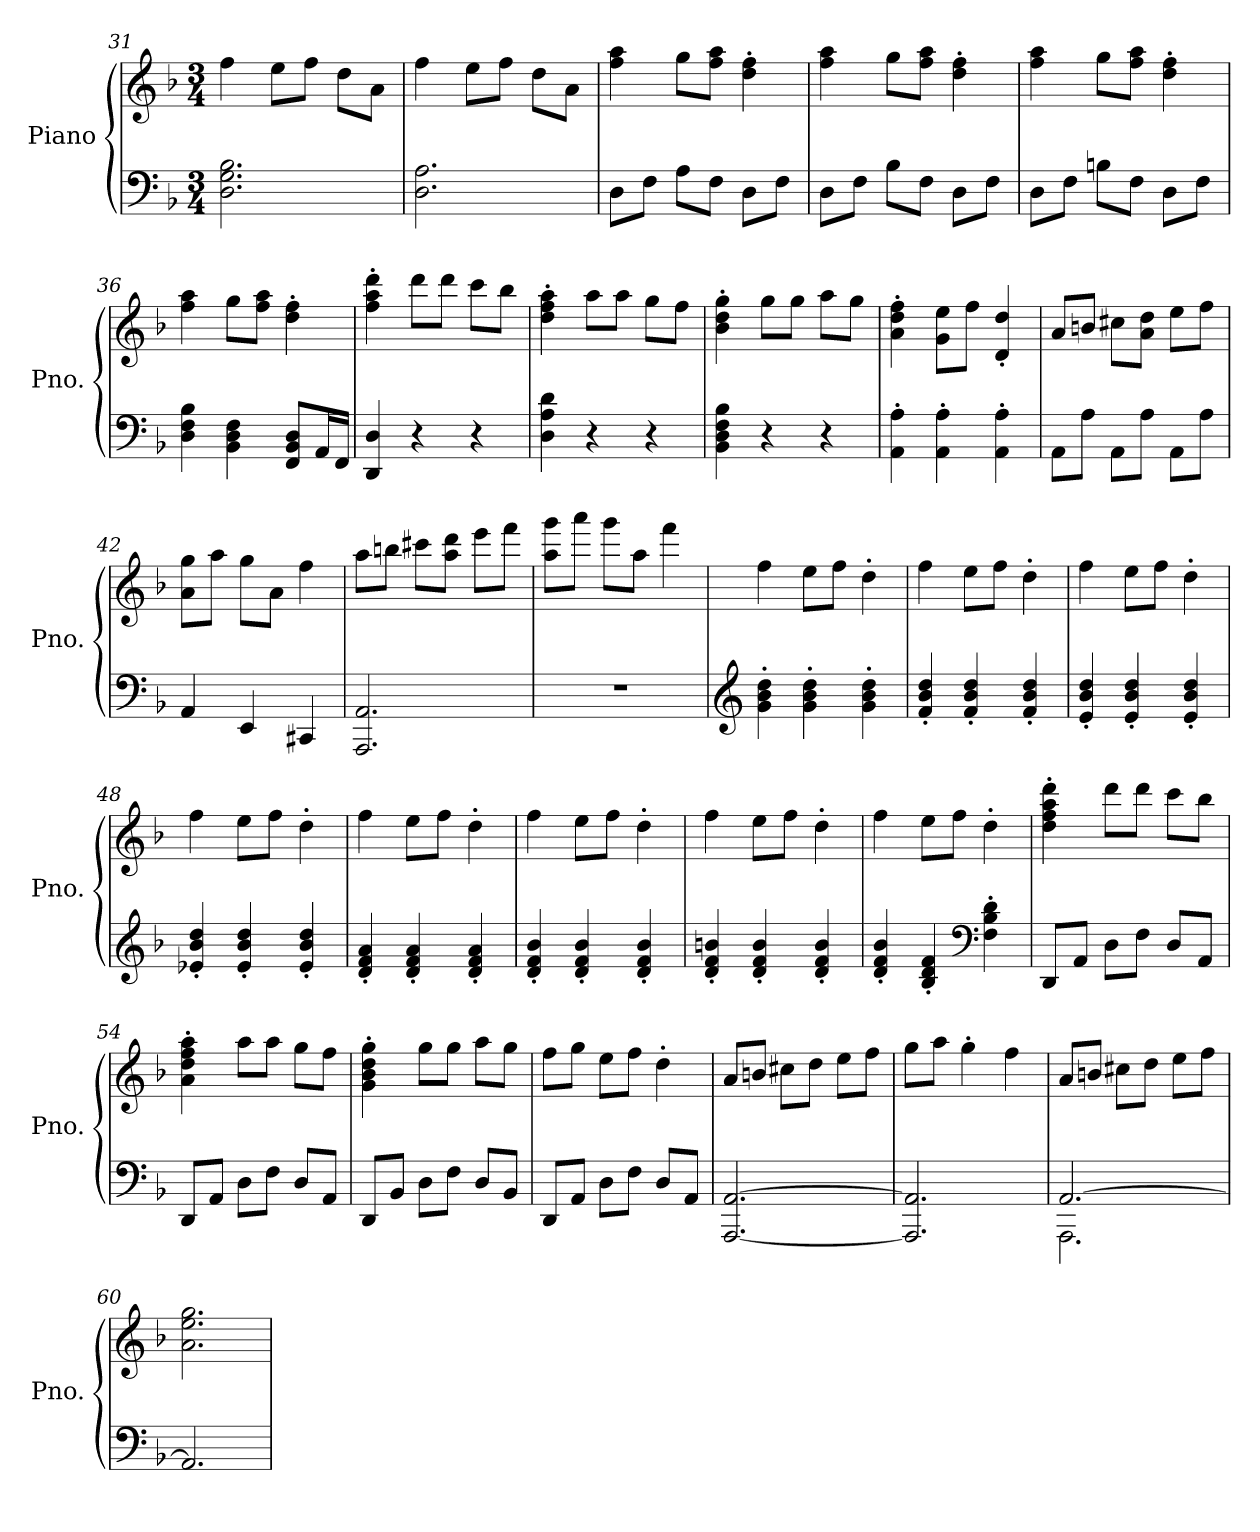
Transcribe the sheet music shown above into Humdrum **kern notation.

**kern	**kern
*part1	*part1
*staff2	*staff1
*I"Piano	*
*I'Pno.	*
*clefF4	*clefG2
*k[b-]	*k[b-]
*M3/4	*M3/4
=31	=31
2.D\ 2.G\ 2.B-\	4ff\
.	8ee\L
.	8ff\J
.	8dd\L
.	8a\J
=32	=32
2.D\ 2.A\	4ff\
.	8ee\L
.	8ff\J
.	8dd\L
.	8a\J
=33	=33
8D\L	4ff\ 4aa\
8F\J	.
8A\L	8gg\L
8F\J	8ff\ 8aa\J
8D\L	4dd\' 4ff\'
8F\J	.
!!LO:LB:g=z
=34	=34
8D\L	4ff\ 4aa\
8F\J	.
8B-\L	8gg\L
8F\J	8ff\ 8aa\J
8D\L	4dd\' 4ff\'
8F\J	.
=35	=35
8D\L	4ff\ 4aa\
8F\J	.
8Bn\L	8gg\L
8F\J	8ff\ 8aa\J
8D\L	4dd\' 4ff\'
8F\J	.
=36	=36
4D\ 4F\ 4B-\	4ff\ 4aa\
4BB-\ 4D\ 4F\	8gg\L
.	8ff\ 8aa\J
8FF/ 8BB-/ 8D/L	4dd\' 4ff\'
16AA/L	.
16FF/JJ	.
=37	=37
4DD/ 4D/	4ff\' 4aa\' 4ddd\'
4r	8ddd\L
.	8ddd\J
4r	8ccc\L
.	8bb-\J
=38	=38
4D\ 4A\ 4d\	4dd\' 4ff\' 4aa\'
4r	8aa\L
.	8aa\J
4r	8gg\L
.	8ff\J
=39	=39
4BB-\ 4D\ 4F\ 4B-\	4b-\' 4dd\' 4gg\'
4r	8gg\L
.	8gg\J
4r	8aa\L
.	8gg\J
!!LO:PB:g=z
=40	=40
4AA\' 4A\'	4a\' 4dd\' 4ff\'
4AA\' 4A\'	8g\ 8ee\L
.	8ff\J
4AA\' 4A\'	4d/' 4dd/'
=41	=41
8AA\L	8a/L
8A\J	8bn/J
8AA\L	8cc#X\L
8A\J	8a\ 8dd\J
8AA\L	8ee\L
8A\J	8ff\J
=42	=42
4AA/	8a\ 8gg\L
.	8aa\J
4EE/	8gg\L
.	8a\J
4CC#X/	4ff\
=43	=43
2.AAA/ 2.AA/	8aa\L
.	8bbn\J
.	8ccc#X\L
.	8aa\ 8ddd\J
.	8eee\L
.	8fff\J
=44	=44
2.r	8aa\ 8ggg\L
.	8aaa\J
.	8ggg\L
.	8aa\J
.	4fff\
=45	=45
*clefG2	*
4g\' 4b-\' 4dd\'	4ff\
4g\' 4b-\' 4dd\'	8ee\L
.	8ff\J
4g\' 4b-\' 4dd\'	4dd'\
!!LO:LB:g=z
=46	=46
4f/' 4b-/' 4dd/'	4ff\
4f/' 4b-/' 4dd/'	8ee\L
.	8ff\J
4f/' 4b-/' 4dd/'	4dd'\
=47	=47
4e/' 4b-/' 4dd/'	4ff\
4e/' 4b-/' 4dd/'	8ee\L
.	8ff\J
4e/' 4b-/' 4dd/'	4dd'\
=48	=48
4e-X/' 4b-/' 4dd/'	4ff\
4e-/' 4b-/' 4dd/'	8ee\L
.	8ff\J
4e-/' 4b-/' 4dd/'	4dd'\
=49	=49
4d/' 4f/' 4a/'	4ff\
4d/' 4f/' 4a/'	8ee\L
.	8ff\J
4d/' 4f/' 4a/'	4dd'\
=50	=50
4d/' 4f/' 4b-/'	4ff\
4d/' 4f/' 4b-/'	8ee\L
.	8ff\J
4d/' 4f/' 4b-/'	4dd'\
=51	=51
4d/' 4f/' 4bn/'	4ff\
4d/' 4f/' 4b/'	8ee\L
.	8ff\J
4d/' 4f/' 4b/'	4dd'\
=52	=52
4d/' 4f/' 4b-/'	4ff\
4B-/' 4d/' 4f/'	8ee\L
.	8ff\J
*clefF4	*
4F\' 4B-\' 4d\'	4dd'\
=53	=53
8DD/L	4dd\' 4ff\' 4aa\' 4ddd\'
8AA/J	.
8D\L	8ddd\L
8F\J	8ddd\J
8D/L	8ccc\L
8AA/J	8bb-\J
!!LO:LB:g=z
=54	=54
8DD/L	4a\' 4dd\' 4ff\' 4aa\'
8AA/J	.
8D\L	8aa\L
8F\J	8aa\J
8D/L	8gg\L
8AA/J	8ff\J
=55	=55
8DD/L	4g\' 4b-\' 4dd\' 4gg\'
8BB-/J	.
8D\L	8gg\L
8F\J	8gg\J
8D/L	8aa\L
8BB-/J	8gg\J
=56	=56
8DD/L	8ff\L
8AA/J	8gg\J
8D\L	8ee\L
8F\J	8ff\J
8D/L	4dd'\
8AA/J	.
=57	=57
[2.AAA/ [2.AA/	8a/L
.	8bn/J
.	8cc#X\L
.	8dd\J
.	8ee\L
.	8ff\J
=58	=58
2.AAA/] 2.AA/]	8gg\L
.	8aa\J
.	4gg'\
.	4ff\
=59	=59
*^	*
[2.AA/	2.AAA\	8a/L
.	.	8bn/J
.	.	8cc#X\L
.	.	8dd\J
.	.	8ee\L
.	.	8ff\J
*v	*v	*
=60	=60
2.AA/]	2.a\ 2.ee\ 2.gg\
=	=
*-	*-
